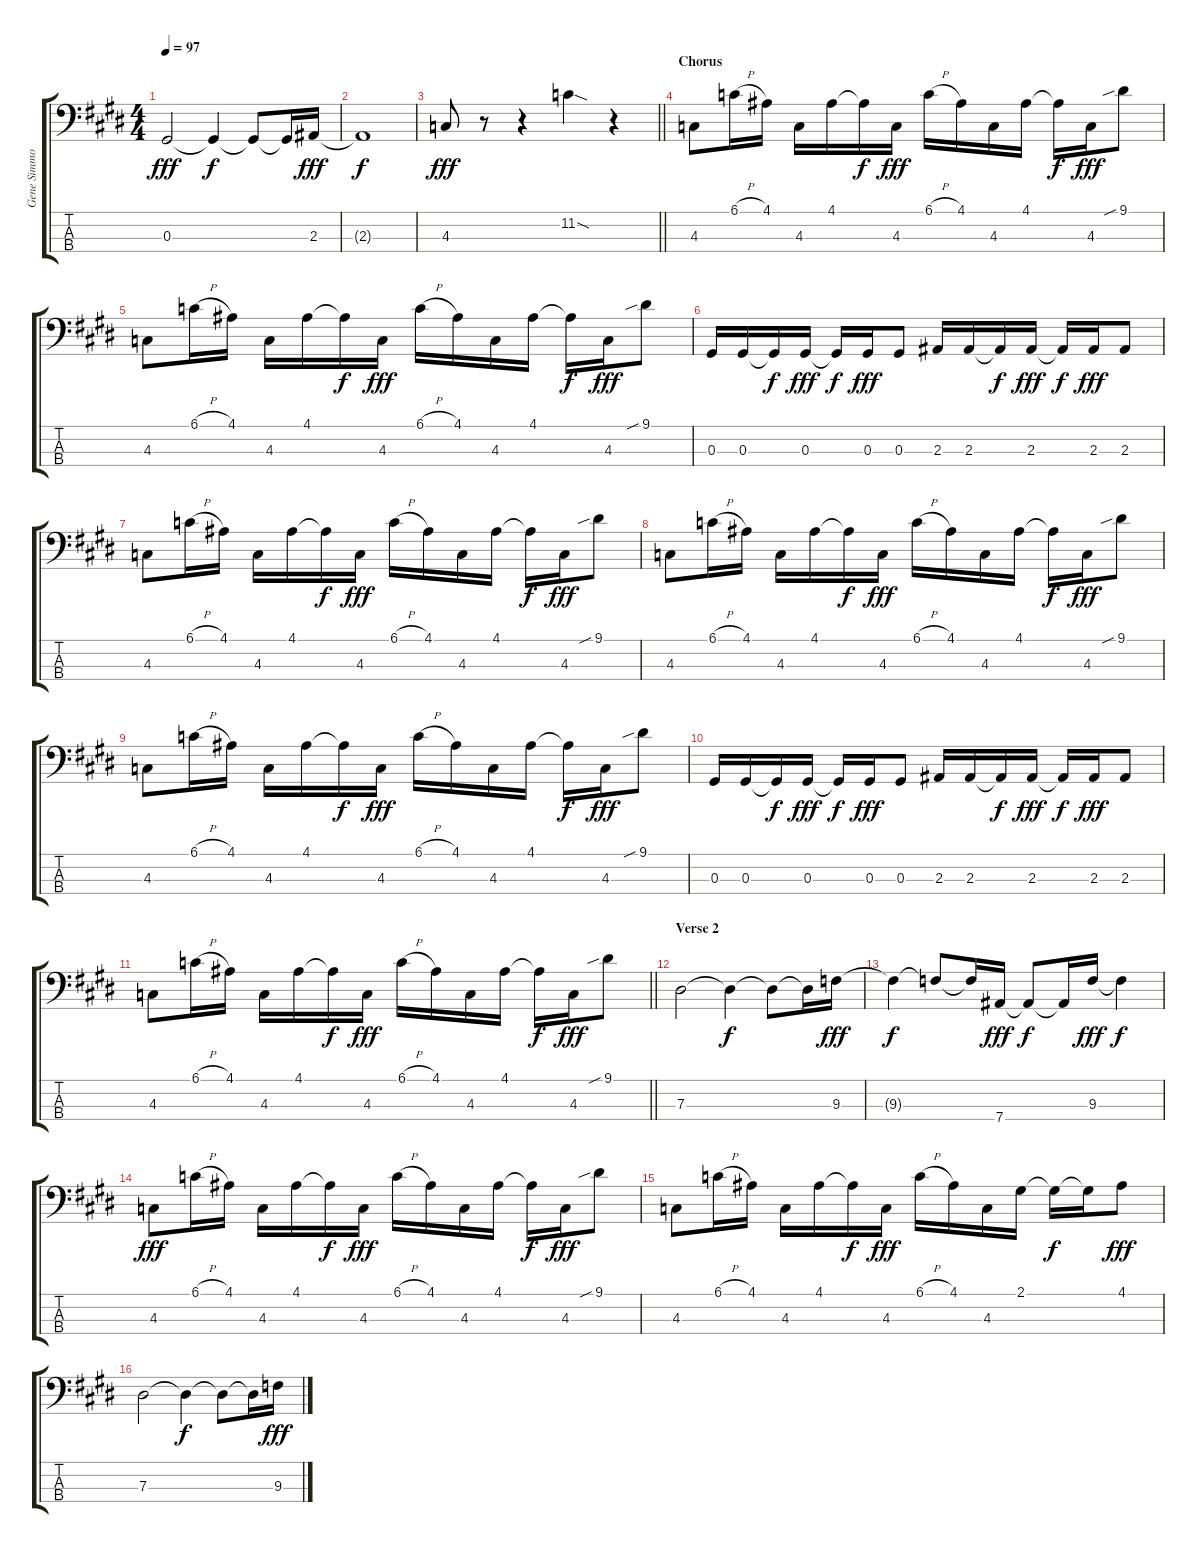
\track ("Gene Simmons" "Gene Simmo") {instrument electricbassfinger}
\staff {score tabs}
\tuning (Gb2 Db2 Ab1 Eb1) {hide}
\ts (4 4)
\tempo 97
\clef f4
\ks c#minor
0.3.2{dy fff} 0.3{t}.4{dy f} 0.3{t}.8 0.3{t}.16 2.3.16{dy fff} |
2.3{t}.1{dy f} |
\barLineRight lightlight
4.3.8{dy fff} r.8 r.4 11.2{sod}.4 r.4 |
\section ("" "Chorus")
4.3.8 6.1{h}.16 4.1.16 4.3.16 4.1.16 4.1{t}.16{dy f} 4.3.16{dy fff} 6.1{h}.16 4.1.16 4.3.16 4.1.16 4.1{t}.16{dy f} 4.3.16{dy fff} 9.1{sib}.8 |
4.3.8 6.1{h}.16 4.1.16 4.3.16 4.1.16 4.1{t}.16{dy f} 4.3.16{dy fff} 6.1{h}.16 4.1.16 4.3.16 4.1.16 4.1{t}.16{dy f} 4.3.16{dy fff} 9.1{sib}.8 |
0.3.16 0.3.16 0.3{t}.16{dy f} 0.3.16{dy fff} 0.3{t}.16{dy f} 0.3.16{dy fff} 0.3.8 2.3.16 2.3.16 2.3{t}.16{dy f} 2.3.16{dy fff} 2.3{t}.16{dy f} 2.3.16{dy fff} 2.3.8 |
4.3.8 6.1{h}.16 4.1.16 4.3.16 4.1.16 4.1{t}.16{dy f} 4.3.16{dy fff} 6.1{h}.16 4.1.16 4.3.16 4.1.16 4.1{t}.16{dy f} 4.3.16{dy fff} 9.1{sib}.8 |
4.3.8 6.1{h}.16 4.1.16 4.3.16 4.1.16 4.1{t}.16{dy f} 4.3.16{dy fff} 6.1{h}.16 4.1.16 4.3.16 4.1.16 4.1{t}.16{dy f} 4.3.16{dy fff} 9.1{sib}.8 |
4.3.8 6.1{h}.16 4.1.16 4.3.16 4.1.16 4.1{t}.16{dy f} 4.3.16{dy fff} 6.1{h}.16 4.1.16 4.3.16 4.1.16 4.1{t}.16{dy f} 4.3.16{dy fff} 9.1{sib}.8 |
0.3.16 0.3.16 0.3{t}.16{dy f} 0.3.16{dy fff} 0.3{t}.16{dy f} 0.3.16{dy fff} 0.3.8 2.3.16 2.3.16 2.3{t}.16{dy f} 2.3.16{dy fff} 2.3{t}.16{dy f} 2.3.16{dy fff} 2.3.8 |
\barLineRight lightlight
4.3.8 6.1{h}.16 4.1.16 4.3.16 4.1.16 4.1{t}.16{dy f} 4.3.16{dy fff} 6.1{h}.16 4.1.16 4.3.16 4.1.16 4.1{t}.16{dy f} 4.3.16{dy fff} 9.1{sib}.8 |
\section ("" "Verse 2")
7.3.2 7.3{t}.4{dy f} 7.3{t}.8 7.3{t}.16 9.3.16{dy fff} |
9.3{t}.4{dy f} 9.3{t}.8 9.3{t}.16 7.4.16{dy fff} 7.4{t}.8{dy f} 7.4{t}.16 9.3.16{dy fff} 9.3{t}.4{dy f} |
4.3.8{dy fff} 6.1{h}.16 4.1.16 4.3.16 4.1.16 4.1{t}.16{dy f} 4.3.16{dy fff} 6.1{h}.16 4.1.16 4.3.16 4.1.16 4.1{t}.16{dy f} 4.3.16{dy fff} 9.1{sib}.8 |
4.3.8 6.1{h}.16 4.1.16 4.3.16 4.1.16 4.1{t}.16{dy f} 4.3.16{dy fff} 6.1{h}.16 4.1.16 4.3.16 2.1.16 2.1{t}.16{dy f} 2.1{t}.16 4.1.8{dy fff} |
7.3.2 7.3{t}.4{dy f} 7.3{t}.8 7.3{t}.16 9.3.16{dy fff}
